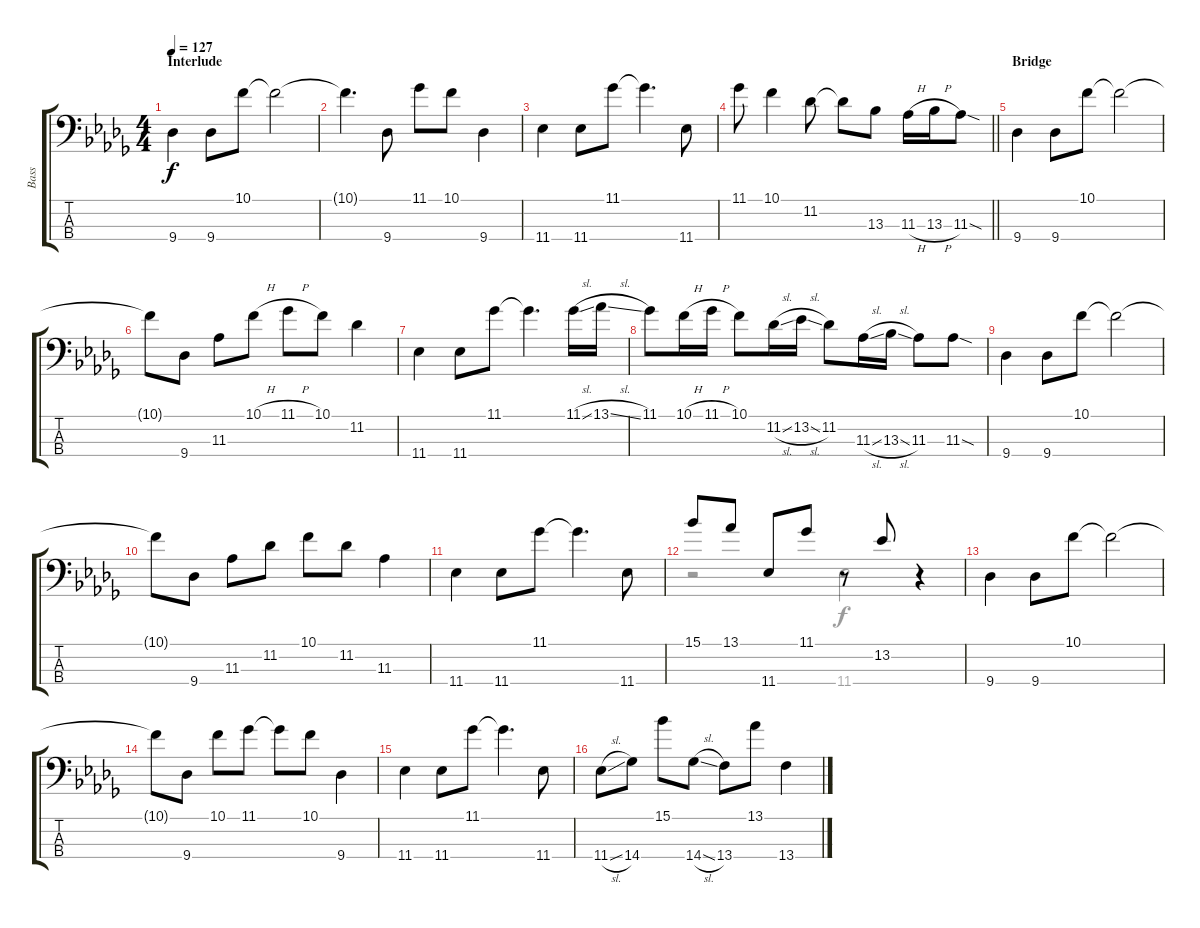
\track ("Bass" "Bass") {instrument electricbassfinger}
\staff {score tabs}
\tuning (G2 D2 A1 E1) {hide}
\voice
\ts (4 4)
\section ("" "Interlude")
\tempo 127
\clef f4
\ks bbminor
9.4.4{dy f} 9.4.8 10.1.8 10.1{t}.2 |
10.1{t}.4{d} 9.4.8 11.1.8 10.1.8 9.4.4 |
11.4.4 11.4.8 11.1.8 11.1{t}.4{d} 11.4.8 |
\barLineRight lightlight
11.1.8 10.1.4 11.2.8 11.2{t}.8 13.3.8 11.3{h}.16 13.3{h}.16 11.3{sod}.8 |
\section ("" "Bridge")
9.4.4 9.4.8 10.1.8 10.1{t}.2 |
10.1{t}.8 9.4.8 11.3.8 10.1{h}.8 11.1{h}.8 10.1.8 11.2.4 |
11.4.4 11.4.8 11.1.8 11.1{t}.4{d} 11.1{sl}.16 13.1{sl}.16 |
11.1.8 10.1{h}.16 11.1{h}.16 10.1.8 11.2{sl}.16 13.2{sl}.16 11.2.8 11.3{sl}.16 13.3{sl}.16 11.3.8 11.3{sod}.8 |
9.4.4 9.4.8 10.1.8 10.1{t}.2 |
10.1{t}.8 9.4.8 11.3.8 11.2.8 10.1.8 11.2.8 11.3.4 |
11.4.4 11.4.8 11.1.8 11.1{t}.4{d} 11.4.8 |
15.1.8 13.1.8 11.4.8 11.1.8 r.8 13.2.8 r.4 |
9.4.4 9.4.8 10.1.8 10.1{t}.2 |
10.1{t}.8 9.4.8 10.1.8 11.1.8 11.1{t}.8 10.1.8 9.4.4 |
11.4.4 11.4.8 11.1.8 11.1{t}.4{d} 11.4.8 |
11.4{sl}.8 14.4.8 15.1.8 14.4{sl}.8 13.4.8 13.1.8 13.4{sl}.4
\voice
\clef f4
\ottava regular
\simile none
\ks bbminor
|
|
|
\barLineRight lightlight
|
|
|
|
|
|
|
|
r.2 11.4.2 |
|
|
|
